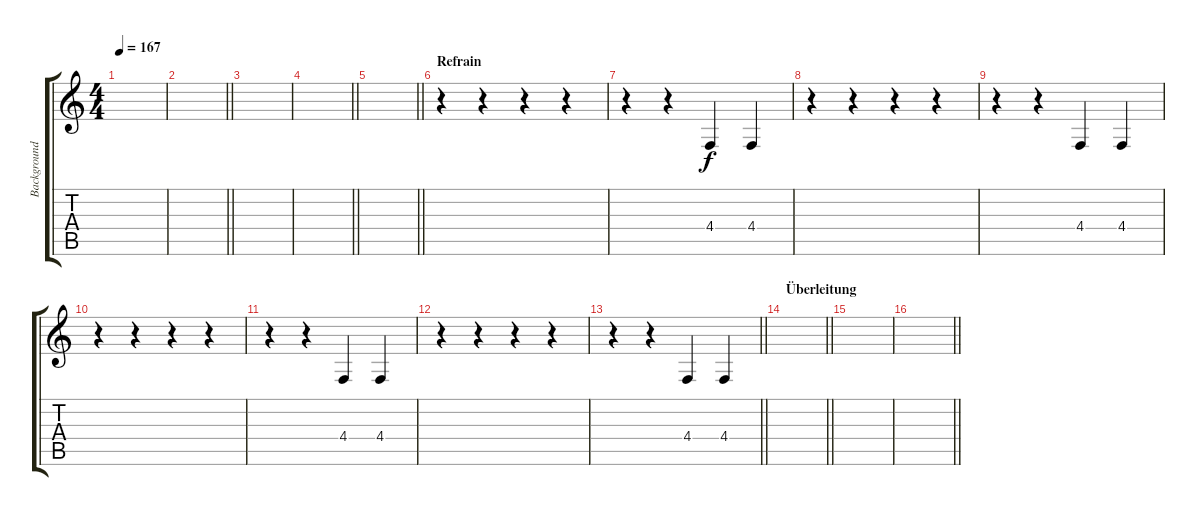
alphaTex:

\track ("Background Vocals" "Background") {instrument oboe}
\staff {score tabs}
\tuning (Eb4 Bb3 Gb3 Db3 Ab2 Eb2) {hide}
\ts (4 4)
\tempo 167
\clef g2
\ks c
|
\barLineRight lightlight
|
|
\barLineRight lightlight
|
\barLineRight lightlight
|
\section ("" "Refrain")
r.4 r.4 r.4 r.4 |
r.4 r.4 4.4.4 4.4.4 |
r.4 r.4 r.4 r.4 |
r.4 r.4 4.4.4 4.4.4 |
r.4 r.4 r.4 r.4 |
r.4 r.4 4.4.4 4.4.4 |
r.4 r.4 r.4 r.4 |
\barLineRight lightlight
r.4 r.4 4.4.4 4.4.4 |
\section ("" "Überleitung")
\barLineRight lightlight
|
|
\barLineRight lightlight
